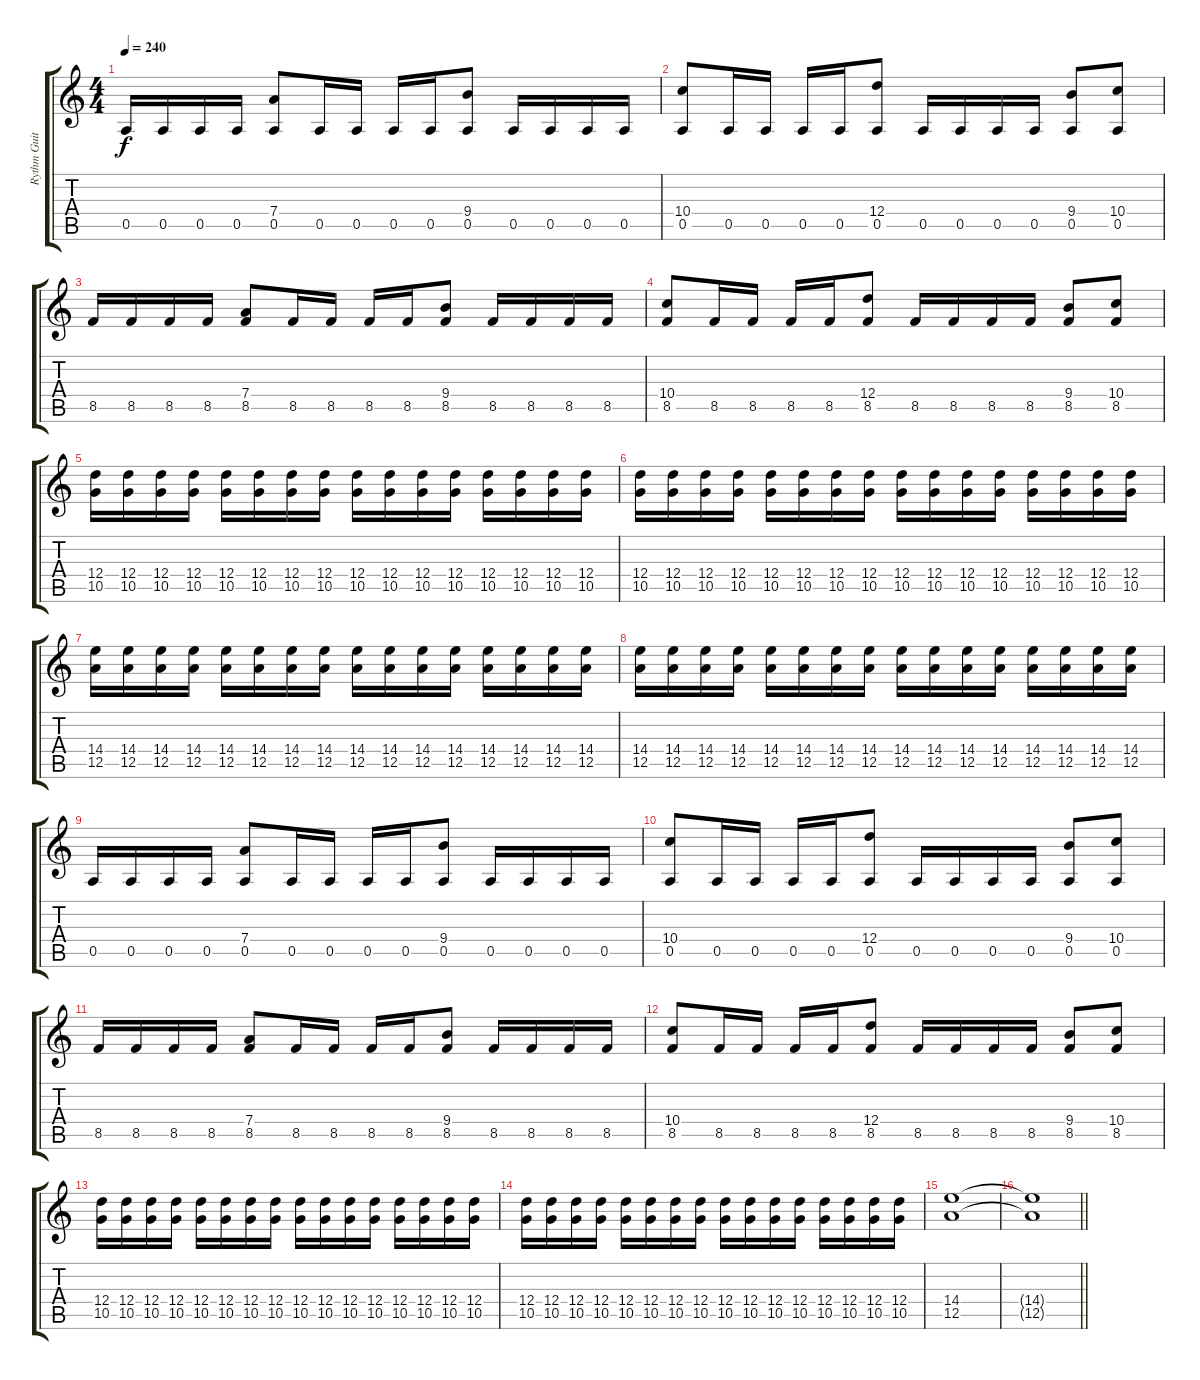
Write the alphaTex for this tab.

\track ("Rythm Guitar" "Rythm Guit") {instrument distortionguitar}
\staff {score tabs}
\tuning (E4 B3 G3 D3 A2 E2) {hide}
\ts (4 4)
\tempo 240
\clef g2
\ks c
0.5.16{dy f} 0.5.16 0.5.16 0.5.16 (7.4 0.5).8 0.5.16 0.5.16 0.5.16 0.5.16 (9.4 0.5).8 0.5.16 0.5.16 0.5.16 0.5.16 |
(10.4 0.5).8 0.5.16 0.5.16 0.5.16 0.5.16 (12.4 0.5).8 0.5.16 0.5.16 0.5.16 0.5.16 (9.4 0.5).8 (10.4 0.5).8 |
8.5.16 8.5.16 8.5.16 8.5.16 (7.4 8.5).8 8.5.16 8.5.16 8.5.16 8.5.16 (9.4 8.5).8 8.5.16 8.5.16 8.5.16 8.5.16 |
(10.4 8.5).8 8.5.16 8.5.16 8.5.16 8.5.16 (12.4 8.5).8 8.5.16 8.5.16 8.5.16 8.5.16 (9.4 8.5).8 (10.4 8.5).8 |
(12.4 10.5).16 (12.4 10.5).16 (12.4 10.5).16 (12.4 10.5).16 (12.4 10.5).16 (12.4 10.5).16 (12.4 10.5).16 (12.4 10.5).16 (12.4 10.5).16 (12.4 10.5).16 (12.4 10.5).16 (12.4 10.5).16 (12.4 10.5).16 (12.4 10.5).16 (12.4 10.5).16 (12.4 10.5).16 |
(12.4 10.5).16 (12.4 10.5).16 (12.4 10.5).16 (12.4 10.5).16 (12.4 10.5).16 (12.4 10.5).16 (12.4 10.5).16 (12.4 10.5).16 (12.4 10.5).16 (12.4 10.5).16 (12.4 10.5).16 (12.4 10.5).16 (12.4 10.5).16 (12.4 10.5).16 (12.4 10.5).16 (12.4 10.5).16 |
(14.4 12.5).16 (14.4 12.5).16 (14.4 12.5).16 (14.4 12.5).16 (14.4 12.5).16 (14.4 12.5).16 (14.4 12.5).16 (14.4 12.5).16 (14.4 12.5).16 (14.4 12.5).16 (14.4 12.5).16 (14.4 12.5).16 (14.4 12.5).16 (14.4 12.5).16 (14.4 12.5).16 (14.4 12.5).16 |
(14.4 12.5).16 (14.4 12.5).16 (14.4 12.5).16 (14.4 12.5).16 (14.4 12.5).16 (14.4 12.5).16 (14.4 12.5).16 (14.4 12.5).16 (14.4 12.5).16 (14.4 12.5).16 (14.4 12.5).16 (14.4 12.5).16 (14.4 12.5).16 (14.4 12.5).16 (14.4 12.5).16 (14.4 12.5).16 |
0.5.16 0.5.16 0.5.16 0.5.16 (7.4 0.5).8 0.5.16 0.5.16 0.5.16 0.5.16 (9.4 0.5).8 0.5.16 0.5.16 0.5.16 0.5.16 |
(10.4 0.5).8 0.5.16 0.5.16 0.5.16 0.5.16 (12.4 0.5).8 0.5.16 0.5.16 0.5.16 0.5.16 (9.4 0.5).8 (10.4 0.5).8 |
8.5.16 8.5.16 8.5.16 8.5.16 (7.4 8.5).8 8.5.16 8.5.16 8.5.16 8.5.16 (9.4 8.5).8 8.5.16 8.5.16 8.5.16 8.5.16 |
(10.4 8.5).8 8.5.16 8.5.16 8.5.16 8.5.16 (12.4 8.5).8 8.5.16 8.5.16 8.5.16 8.5.16 (9.4 8.5).8 (10.4 8.5).8 |
(12.4 10.5).16 (12.4 10.5).16 (12.4 10.5).16 (12.4 10.5).16 (12.4 10.5).16 (12.4 10.5).16 (12.4 10.5).16 (12.4 10.5).16 (12.4 10.5).16 (12.4 10.5).16 (12.4 10.5).16 (12.4 10.5).16 (12.4 10.5).16 (12.4 10.5).16 (12.4 10.5).16 (12.4 10.5).16 |
(12.4 10.5).16 (12.4 10.5).16 (12.4 10.5).16 (12.4 10.5).16 (12.4 10.5).16 (12.4 10.5).16 (12.4 10.5).16 (12.4 10.5).16 (12.4 10.5).16 (12.4 10.5).16 (12.4 10.5).16 (12.4 10.5).16 (12.4 10.5).16 (12.4 10.5).16 (12.4 10.5).16 (12.4 10.5).16 |
(14.4 12.5).1 |
\barLineRight lightlight
(14.4{t} 12.5{t}).1
